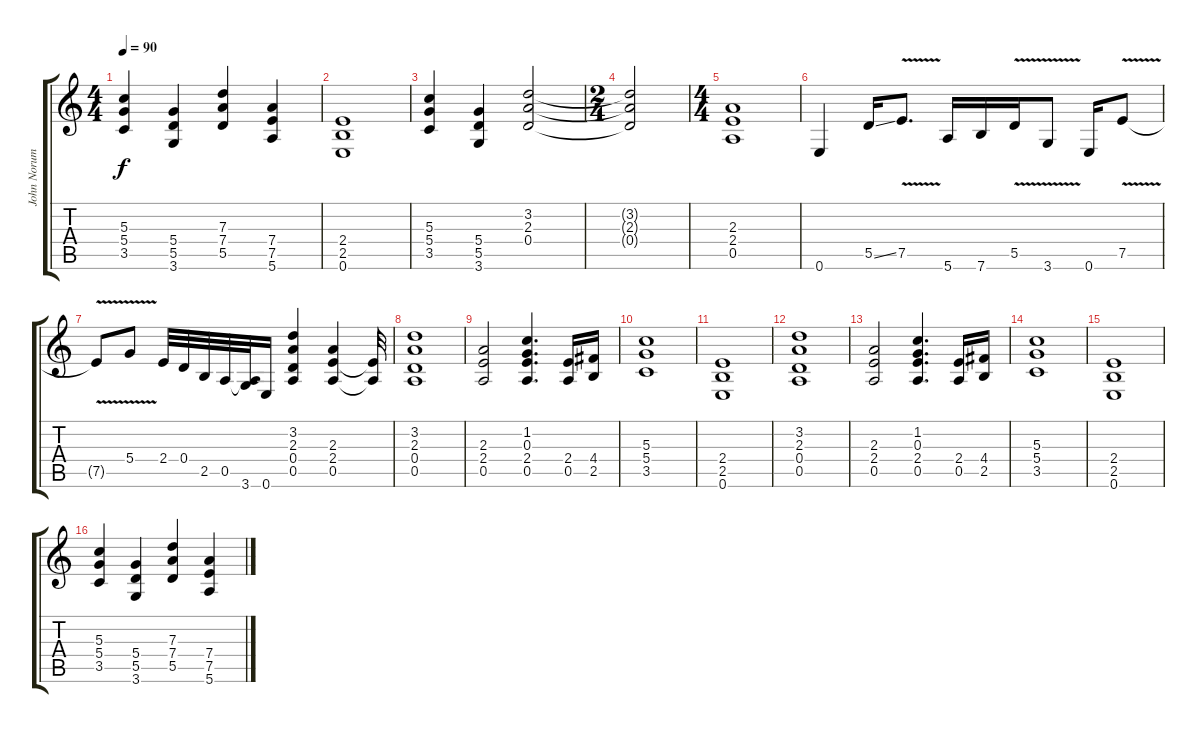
\track ("John Norum" "John Norum") {instrument distortionguitar}
\staff {score tabs}
\tuning (E4 B3 G3 D3 A2 E2) {hide}
\ts (4 4)
\tempo 90
\clef g2
\ks c
(5.3 5.4 3.5).4{dy f} (5.4 5.5 3.6).4 (7.3 7.4 5.5).4 (7.4 7.5 5.6).4 |
(2.4 2.5 0.6).1 |
(5.3 5.4 3.5).4 (5.4 5.5 3.6).4 (3.2 2.3 0.4).2 |
\ts (2 4)
(3.2{t} 2.3{t} 0.4{t}).2 |
\ts (4 4)
(2.3 2.4 0.5).1 |
0.6.4 5.5{ss}.16 7.5{v}.8{d} 5.6.16 7.6.16 5.5{v}.16 3.6{v}.8 0.6.16 7.5{v}.8 |
7.5{t}.8 5.4{v}.8 2.4.32 0.4.32 2.5.32 0.5.32 (0.5{t} 3.6).32 0.6.16 (3.2 2.3 0.4 0.5).4 (2.3 2.4 0.5).4 (2.4{t} 0.5{t}).32 |
(3.2 2.3 0.4 0.5).1 |
(2.3 2.4 0.5).2 (1.2 0.3 2.4 0.5).4{d} (2.4 0.5).16 (4.4 2.5).16 |
(5.3 5.4 3.5).1 |
(2.4 2.5 0.6).1 |
(3.2 2.3 0.4 0.5).1 |
(2.3 2.4 0.5).2 (1.2 0.3 2.4 0.5).4{d} (2.4 0.5).16 (4.4 2.5).16 |
(5.3 5.4 3.5).1 |
(2.4 2.5 0.6).1 |
(5.3 5.4 3.5).4 (5.4 5.5 3.6).4 (7.3 7.4 5.5).4 (7.4 7.5 5.6).4
